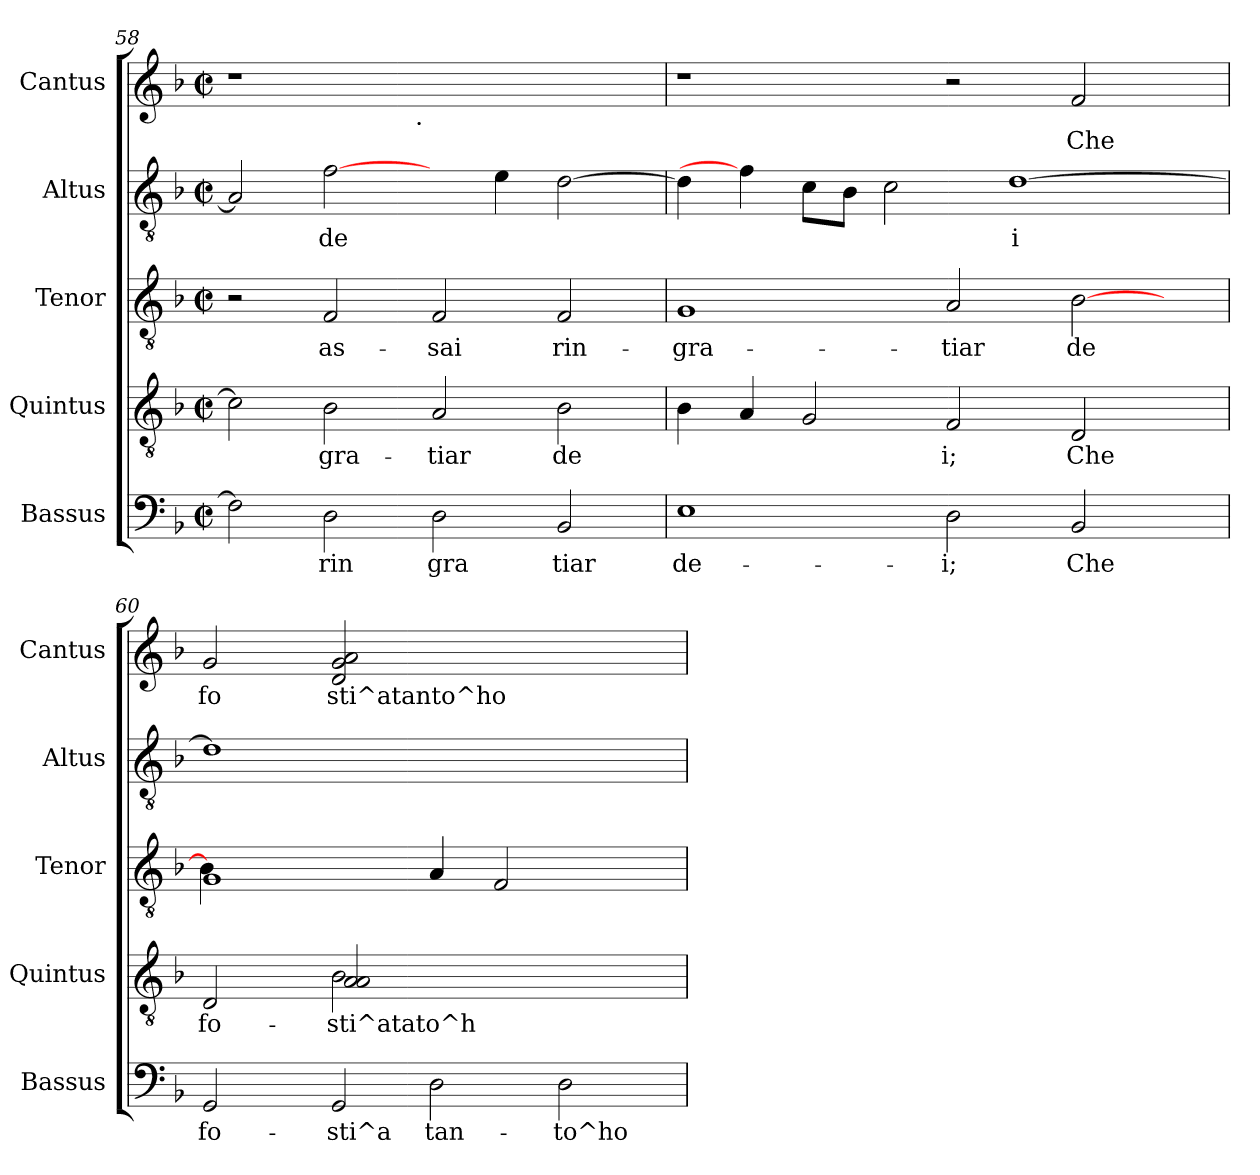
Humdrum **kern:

**kern	**text	**kern	**text	**kern	**text	**kern	**text	**kern	**text
*part5	*part5	*part4	*part4	*part3	*part3	*part2	*part2	*part1	*part1
*staff5	*staff5	*staff4	*staff4	*staff3	*staff3	*staff2	*staff2	*staff1	*staff1
*I"Bassus	*	*I"Quintus	*	*I"Tenor	*	*I"Altus	*	*I"Cantus	*
*I'Bassus	*	*I'Quintus	*	*I'Tenor	*	*I'Altus	*	*I'Cantus	*
*clefF4	*	*clefGv2	*	*clefGv2	*	*clefGv2	*	*clefG2	*
*k[b-]	*	*k[b-]	*	*k[b-]	*	*k[b-]	*	*k[b-]	*
*F:	*	*F:	*	*F:	*	*F:	*	*F:	*
*M2/2	*	*M2/2	*	*M2/2	*	*M2/2	*	*M2/2	*
*met(c|)	*	*met(c|)	*	*met(c|)	*	*met(c|)	*	*met(c|)	*
=58	=58	=58	=58	=58	=58	=58	=58	=58	=58
!	!LO:LY:b:cj	!	!LO:LY:b:cj	!	!	!	!LO:LY:b:cj	!	!
*	*	*	*	*	*	*	*	*^	*
2F\]	.	2c\]	--	2r	.	2A/]	.	1r	2ryy	.
!	!LO:LY:b:cj	!	!LO:LY:b:cj	!	!LO:LY:b:cj	!	!LO:LY:b:cj	!	!	!
2D\	rin	2B-\	-gra-	2F/	as-	[2f\	de-	.	4...ryy	.
!	!	!	!	!	!	!	!	!	!LO:TX:b:t=.	!
.	.	.	.	.	.	.	.	.	1ryy	.
!	!LO:LY:b:cj	!	!LO:LY:b:cj	!	!LO:LY:b:cj	!	!	!	!	!
2D\	gra	2A/	-tiar	2F/	-sai	4ryy	.	1ryy	.	.
!	!	!	!	!	!	!	!LO:LY:b:cj	!	!	!
.	.	.	.	.	.	4e\	--	.	.	.
!	!LO:LY:b:cj	!	!LO:LY:b:cj	!	!LO:LY:b:cj	!	!LO:LY:b:cj	!	!	!
2BB-/	tiar	2B-\	de-	2F/	rin-	[<2d\	--	.	.	.
.	.	.	.	.	.	.	.	.	32ryy	.
!!LO:PB:g=z
=59	=59	=59	=59	=59	=59	=59	=59	=59	=59	=59
!	!LO:LY:b:cj	!	!LO:LY:b:cj	!	!LO:LY:b:cj	!	!LO:LY:b:cj	!	!	!
*	*	*	*	*	*	*	*	*v	*v	*
1E	de-	4B-\	--	1G	-gra-	4d\]	--	1r	.
!	!	!	!LO:LY:b:cj	!	!	!	!	!	!
.	.	4A/	--	.	.	4f\]	.	.	.
!	!	!	!LO:LY:b:cj	!	!	!	!LO:LY:b:cj	!	!
.	.	2G/	--	.	.	8c\L	--	.	.
!	!	!	!	!	!	!	!LO:LY:b:cj	!	!
.	.	.	.	.	.	8B-\J	--	.	.
!	!	!	!	!	!	!	!LO:LY:b:cj	!	!
.	.	.	.	.	.	2c\	--	.	.
!	!LO:LY:b:cj	!	!LO:LY:b:cj	!	!LO:LY:b:cj	!	!	!	!
2D\	-i;	2F/	-i;	2A/	-tiar	.	.	2r	.
!	!	!	!	!	!	!	!LO:LY:b:cj	!	!
.	.	.	.	.	.	[>1d	-i	.	.
!	!LO:LY:b:cj	!	!LO:LY:b:cj	!	!LO:LY:b:cj	!	!	!	!LO:LY:b:cj
2BB-/	Che	2D/	Che	[>2B-\	de-	.	.	2f/	Che
4ryy	.	4ryy	.	4ryy	.	.	.	4ryy	.
=60	=60	=60	=60	=60	=60	=60	=60	=60	=60
!	!LO:LY:b:cj	!	!LO:LY:b:cj	!	!LO:LY:b:cj	!	!LO:LY:b:cj	!	!LO:LY:b:cj
*	*	*^	*	*^	*	*	*	*	*
2GG/	fo-	2D/	2ryy	fo-	1G	4B-\]	--	1d]	.	2g/	fo
.	.	.	.	.	.	4ryy	.	.	.	.	.
!	!LO:LY:b:cj	!	!	!LO:LY:b:cj	!	!	!	!	!	!	!LO:LY:b:cj
2GG/	-sti^a	2B-\	2A/ 2A/	-sti^atato^h	.	1.ryy	.	.	.	2a/ 2g/ 2d/	sti^atanto^ho
!	!LO:LY:b:cj	!	!	!	!	!	!LO:LY:b:cj	!	!	!	!
2D\	tan-	1ryy	1ryy	.	4A/	.	--	1ryy	.	1ryy	.
!	!	!	!	!	!	!	!LO:LY:b:cj	!	!	!	!
.	.	.	.	.	2F/	.	--	.	.	.	.
!	!LO:LY:b:cj	!	!	!	!	!	!	!	!	!	!
2D\	-to^ho-	.	.	.	.	.	.	.	.	.	.
.	.	.	.	.	4ryy	.	.	.	.	.	.
*	*	*v	*v	*	*	*	*	*	*	*	*
*	*	*	*	*v	*v	*	*	*	*	*
=	=	=	=	=	=	=	=	=	=
*-	*-	*-	*-	*-	*-	*-	*-	*-	*-
